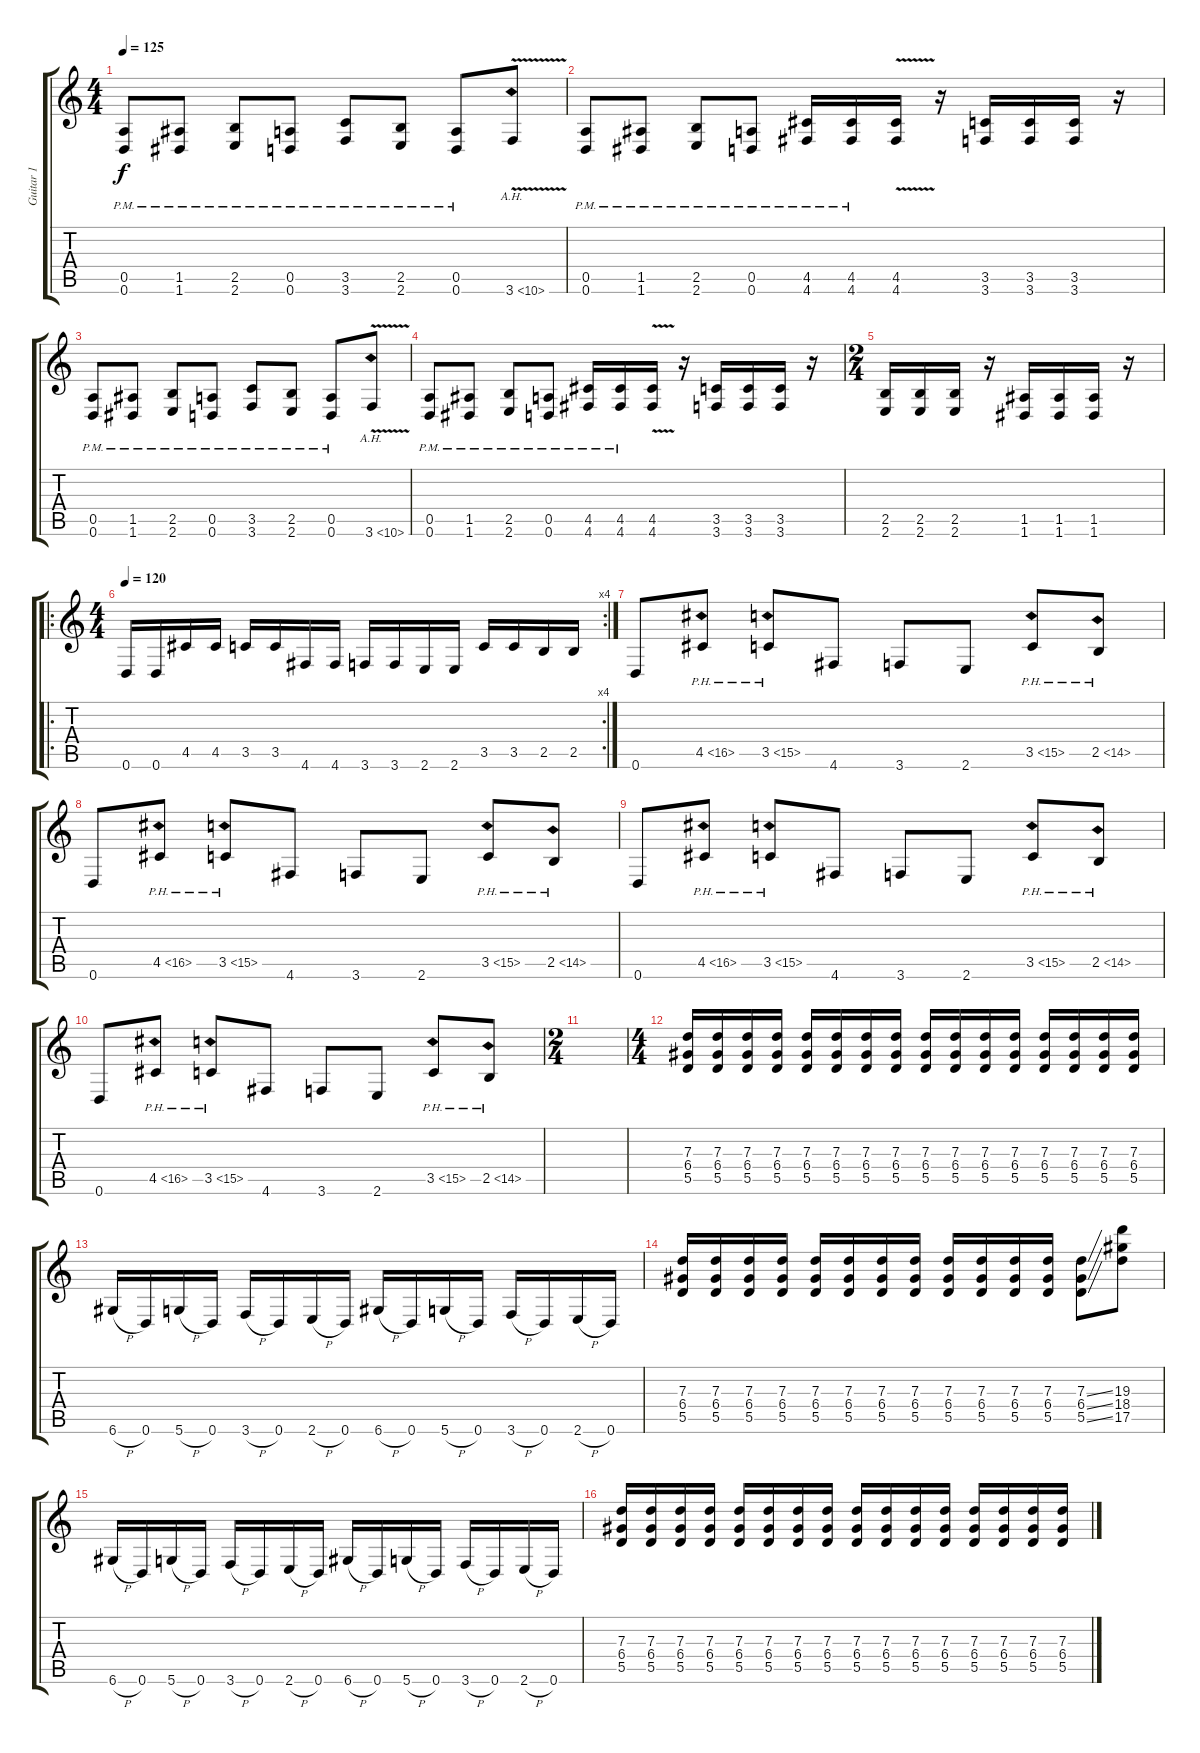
\track ("Guitar 1" "Guitar 1") {instrument acousticguitarsteel}
\staff {score tabs}
\tuning (E4 B3 G3 D3 A2 D2) {hide}
\ts (4 4)
\tempo 125
\clef g2
\ks c
(0.5{pm} 0.6{pm}).8{dy f} (1.5{pm} 1.6{pm}).8 (2.5{pm} 2.6{pm}).8 (0.5{pm} 0.6{pm}).8 (3.5{pm} 3.6{pm}).8 (2.5{pm} 2.6{pm}).8 (0.5{pm} 0.6{pm}).8 3.6{ah 7 v}.8 |
(0.5{pm} 0.6{pm}).8 (1.5{pm} 1.6{pm}).8 (2.5{pm} 2.6{pm}).8 (0.5{pm} 0.6{pm}).8 (4.5{pm} 4.6).16 (4.5{pm} 4.6{pm}).16 (4.5{v} 4.6).16 r.16 (3.5 3.6).16 (3.5 3.6).16 (3.5 3.6).16 r.16 |
(0.5{pm} 0.6{pm}).8 (1.5{pm} 1.6{pm}).8 (2.5{pm} 2.6{pm}).8 (0.5{pm} 0.6{pm}).8 (3.5{pm} 3.6{pm}).8 (2.5{pm} 2.6{pm}).8 (0.5{pm} 0.6{pm}).8 3.6{ah 7 v}.8 |
(0.5{pm} 0.6{pm}).8 (1.5{pm} 1.6{pm}).8 (2.5{pm} 2.6{pm}).8 (0.5{pm} 0.6{pm}).8 (4.5{pm} 4.6).16 (4.5{pm} 4.6{pm}).16 (4.5{v} 4.6).16 r.16 (3.5 3.6).16 (3.5 3.6).16 (3.5 3.6).16 r.16 |
\ts (2 4)
(2.5 2.6).16 (2.5 2.6).16 (2.5 2.6).16 r.16 (1.5 1.6).16 (1.5 1.6).16 (1.5 1.6).16 r.16 |
\ro
\rc 4
\ts (4 4)
\tempo 120
0.6.16 0.6.16 4.5.16 4.5.16 3.5.16 3.5.16 4.6.16 4.6.16 3.6.16 3.6.16 2.6.16 2.6.16 3.5.16 3.5.16 2.5.16 2.5.16 |
0.6.8 4.5{ph 12}.8 3.5{ph 12}.8 4.6.8 3.6.8 2.6.8 3.5{ph 12}.8 2.5{ph 12}.8 |
0.6.8 4.5{ph 12}.8 3.5{ph 12}.8 4.6.8 3.6.8 2.6.8 3.5{ph 12}.8 2.5{ph 12}.8 |
0.6.8 4.5{ph 12}.8 3.5{ph 12}.8 4.6.8 3.6.8 2.6.8 3.5{ph 12}.8 2.5{ph 12}.8 |
0.6.8 4.5{ph 12}.8 3.5{ph 12}.8 4.6.8 3.6.8 2.6.8 3.5{ph 12}.8 2.5{ph 12}.8 |
\ts (2 4)
|
\ts (4 4)
(7.3 6.4 5.5).16 (7.3 6.4 5.5).16 (7.3 6.4 5.5).16 (7.3 6.4 5.5).16 (7.3 6.4 5.5).16 (7.3 6.4 5.5).16 (7.3 6.4 5.5).16 (7.3 6.4 5.5).16 (7.3 6.4 5.5).16 (7.3 6.4 5.5).16 (7.3 6.4 5.5).16 (7.3 6.4 5.5).16 (7.3 6.4 5.5).16 (7.3 6.4 5.5).16 (7.3 6.4 5.5).16 (7.3 6.4 5.5).16 |
6.6{h}.16 0.6.16 5.6{h}.16 0.6.16 3.6{h}.16 0.6.16 2.6{h}.16 0.6.16 6.6{h}.16 0.6.16 5.6{h}.16 0.6.16 3.6{h}.16 0.6.16 2.6{h}.16 0.6.16 |
(7.3 6.4 5.5).16 (7.3 6.4 5.5).16 (7.3 6.4 5.5).16 (7.3 6.4 5.5).16 (7.3 6.4 5.5).16 (7.3 6.4 5.5).16 (7.3 6.4 5.5).16 (7.3 6.4 5.5).16 (7.3 6.4 5.5).16 (7.3 6.4 5.5).16 (7.3 6.4 5.5).16 (7.3 6.4 5.5).16 (7.3{ss} 6.4{ss} 5.5{ss}).8 (19.3 18.4 17.5).8 |
6.6{h}.16 0.6.16 5.6{h}.16 0.6.16 3.6{h}.16 0.6.16 2.6{h}.16 0.6.16 6.6{h}.16 0.6.16 5.6{h}.16 0.6.16 3.6{h}.16 0.6.16 2.6{h}.16 0.6.16 |
(7.3 6.4 5.5).16 (7.3 6.4 5.5).16 (7.3 6.4 5.5).16 (7.3 6.4 5.5).16 (7.3 6.4 5.5).16 (7.3 6.4 5.5).16 (7.3 6.4 5.5).16 (7.3 6.4 5.5).16 (7.3 6.4 5.5).16 (7.3 6.4 5.5).16 (7.3 6.4 5.5).16 (7.3 6.4 5.5).16 (7.3 6.4 5.5).16 (7.3 6.4 5.5).16 (7.3 6.4 5.5).16 (7.3 6.4 5.5).16
